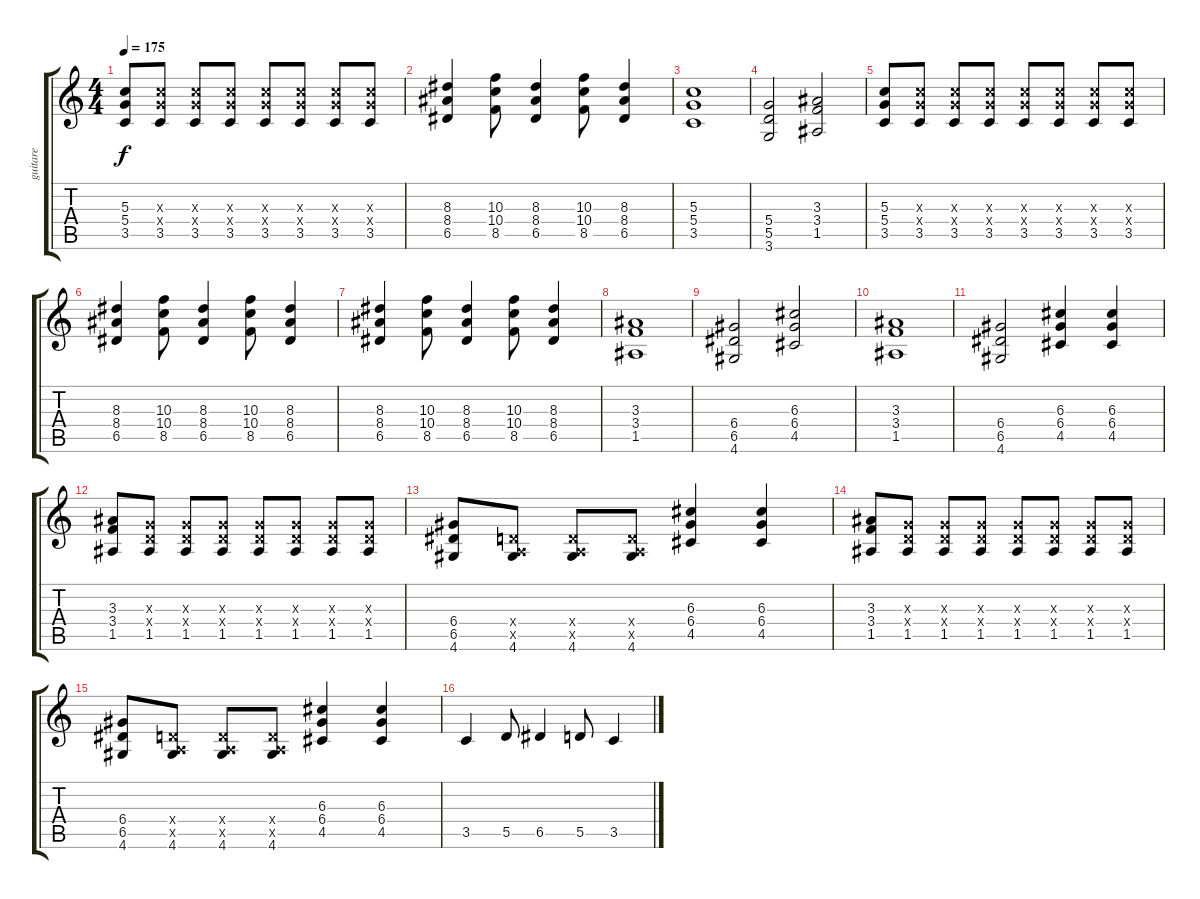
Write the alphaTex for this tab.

\track ("guitare" "guitare") {instrument distortionguitar}
\staff {score tabs}
\tuning (E4 B3 G3 D3 A2 E2) {hide}
\ts (4 4)
\tempo 175
\clef g2
\ks c
(5.3 5.4 3.5).8{dy f} (5.3{x} 5.4{x} 3.5).8 (5.3{x} 5.4{x} 3.5).8 (5.3{x} 5.4{x} 3.5).8 (5.3{x} 5.4{x} 3.5).8 (5.3{x} 5.4{x} 3.5).8 (5.3{x} 5.4{x} 3.5).8 (5.3{x} 5.4{x} 3.5).8 |
(8.3 8.4 6.5).4 (10.3 10.4 8.5).8 (8.3 8.4 6.5).4 (10.3 10.4 8.5).8 (8.3 8.4 6.5).4 |
(5.3 5.4 3.5).1 |
(5.4 5.5 3.6).2 (3.3 3.4 1.5).2 |
(5.3 5.4 3.5).8 (5.3{x} 5.4{x} 3.5).8 (5.3{x} 5.4{x} 3.5).8 (5.3{x} 5.4{x} 3.5).8 (5.3{x} 5.4{x} 3.5).8 (5.3{x} 5.4{x} 3.5).8 (5.3{x} 5.4{x} 3.5).8 (5.3{x} 5.4{x} 3.5).8 |
(8.3 8.4 6.5).4 (10.3 10.4 8.5).8 (8.3 8.4 6.5).4 (10.3 10.4 8.5).8 (8.3 8.4 6.5).4 |
(8.3 8.4 6.5).4 (10.3 10.4 8.5).8 (8.3 8.4 6.5).4 (10.3 10.4 8.5).8 (8.3 8.4 6.5).4 |
(3.3 3.4 1.5).1 |
(6.4 6.5 4.6).2 (6.3 6.4 4.5).2 |
(3.3 3.4 1.5).1 |
(6.4 6.5 4.6).2 (6.3 6.4 4.5).4 (6.3 6.4 4.5).4 |
(3.3 3.4 1.5).8 (0.3{x} 0.4{x} 1.5).8 (0.3{x} 0.4{x} 1.5).8 (0.3{x} 0.4{x} 1.5).8 (0.3{x} 0.4{x} 1.5).8 (0.3{x} 0.4{x} 1.5).8 (0.3{x} 0.4{x} 1.5).8 (0.3{x} 0.4{x} 1.5).8 |
(6.4 6.5 4.6).8 (0.4{x} 0.5{x} 4.6).8 (0.4{x} 0.5{x} 4.6).8 (0.4{x} 0.5{x} 4.6).8 (6.3 6.4 4.5).4 (6.3 6.4 4.5).4 |
(3.3 3.4 1.5).8 (0.3{x} 0.4{x} 1.5).8 (0.3{x} 0.4{x} 1.5).8 (0.3{x} 0.4{x} 1.5).8 (0.3{x} 0.4{x} 1.5).8 (0.3{x} 0.4{x} 1.5).8 (0.3{x} 0.4{x} 1.5).8 (0.3{x} 0.4{x} 1.5).8 |
(6.4 6.5 4.6).8 (0.4{x} 0.5{x} 4.6).8 (0.4{x} 0.5{x} 4.6).8 (0.4{x} 0.5{x} 4.6).8 (6.3 6.4 4.5).4 (6.3 6.4 4.5).4 |
3.5.4 5.5.8 6.5.4 5.5.8 3.5.4
